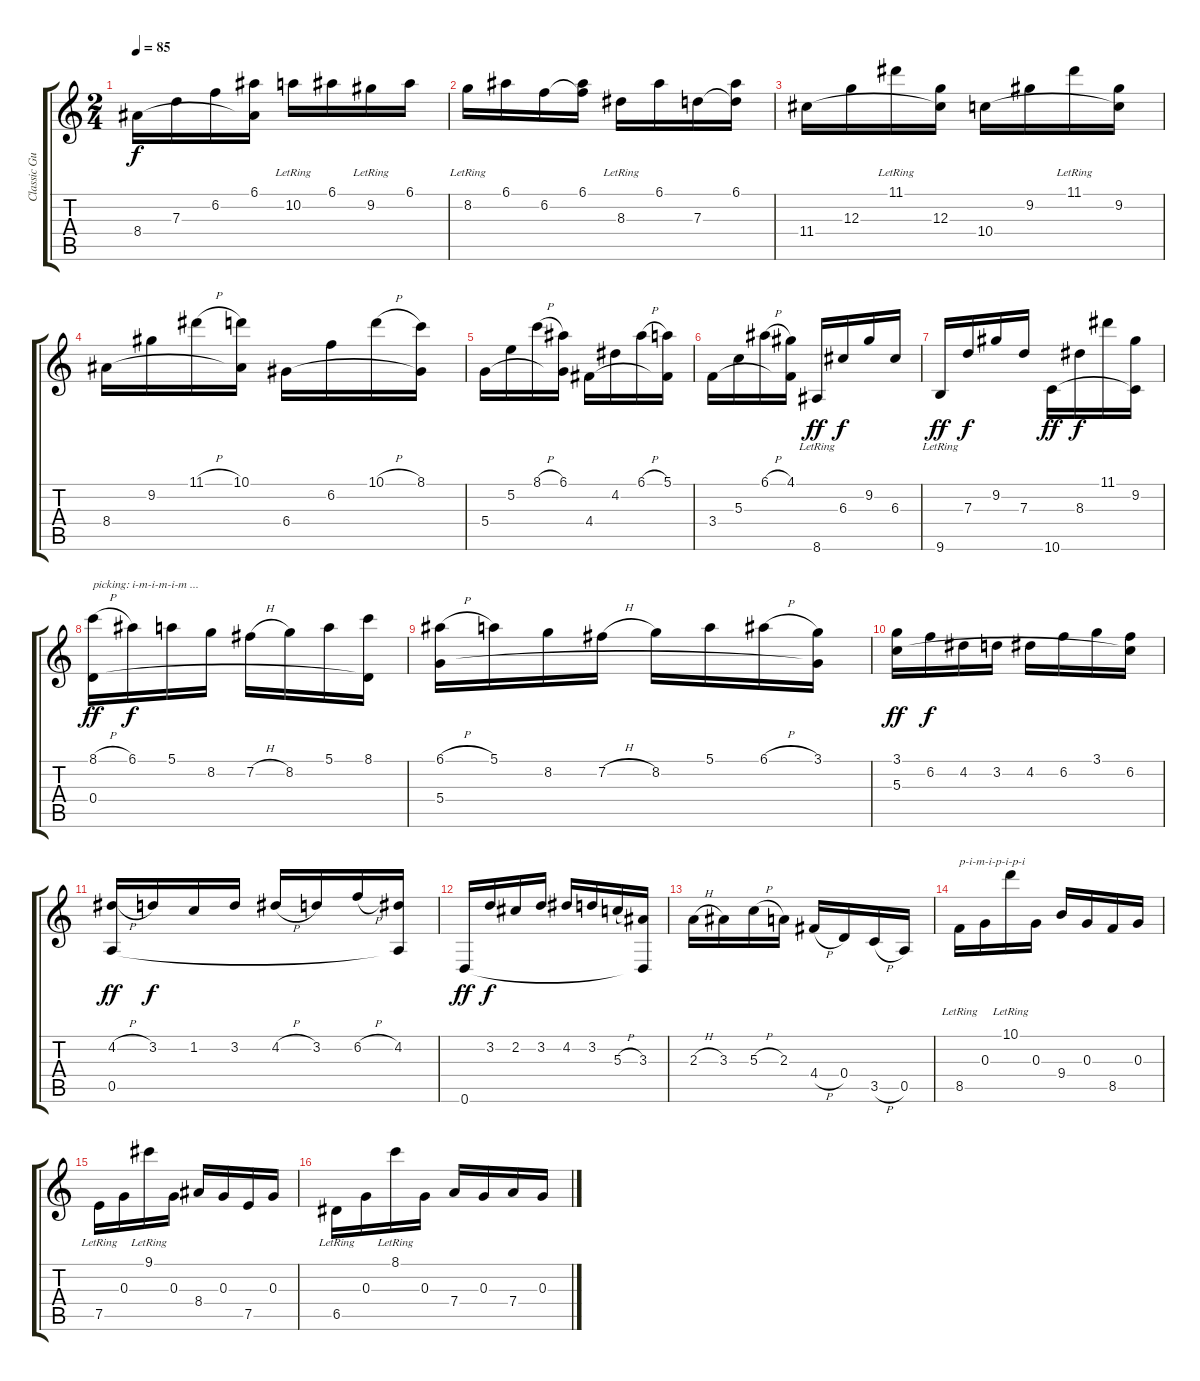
\track ("Classic Guitar" "Classic Gu") {instrument acousticguitarnylon}
\staff {score tabs}
\tuning (E4 B3 G3 D3 A2 D2) {hide}
\ts (2 4)
\tempo 85
\clef g2
\ks c
8.4.16{dy f} 7.3.16 6.2.16 (6.1 8.4{t}).16 10.2{lr}.16 6.1.16 9.2{lr}.16 6.1.16 |
8.2{lr}.16 6.1.16 6.2.16 (6.1 6.2{t}).16 8.3{lr}.16 6.1.16 7.3.16 (6.1 7.3{t}).16 |
11.4.16 12.3.16 11.1{lr}.16 (12.3 11.4{t}).16 10.4.16 9.2.16 11.1{lr}.16 (9.2 10.4{t}).16 |
8.4.16 9.2.16 11.1{h}.16 (10.1 8.4{t}).16 6.4.16 6.2.16 10.1{h}.16 (8.1 6.4{t}).16 |
5.4.16 5.2.16 8.1{h}.16 (6.1 5.4{t}).16 4.4.16 4.2.16 6.1{h}.16 (5.1 4.4{t}).16 |
3.4.16 5.3.16 6.1{h}.16 (4.1 3.4{t}).16 8.6{lr}.16{dy ff} 6.3.16{dy f} 9.2.16 6.3.16 |
9.6{lr}.16{dy ff} 7.3.16{dy f} 9.2.16 7.3.16 10.6.16{dy ff} 8.3.16{dy f} 11.1.16 (9.2 10.6{t}).16 |
(8.1{h} 0.4).16{txt "picking: i-m-i-m-i-m ..." dy ff} 6.1.16{dy f} 5.1.16 8.2.16 7.2{h}.16 8.2.16 5.1.16 (8.1 0.4{t}).16 |
(6.1{h} 5.4).16 5.1.16 8.2.16 7.2{h}.16 8.2.16 5.1.16 6.1{h}.16 (3.1 5.4{t}).16 |
(3.1 5.3).16{dy ff} 6.2.16{dy f} 4.2.16 3.2.16 4.2.16 6.2.16 3.1.16 (6.2 5.3{t}).16 |
(4.2{h} 0.5).16{dy ff} 3.2.16{dy f} 1.2.16 3.2.16 4.2{h}.16 3.2.16 6.2{h}.16 (4.2 0.5{t}).16 |
0.6.16{dy ff} 3.2.16{dy f} 2.2.16 3.2.16 4.2.16 3.2.16 5.3{h}.16 (3.3 0.6{t}).16 |
2.3{h}.16 3.3.16 5.3{h}.16 2.3.16 4.4{h}.16 0.4.16 3.5{h}.16 0.5.16 |
8.5{lr}.16{txt "p-i-m-i-p-i-p-i"} 0.3.16 10.1{lr}.16 0.3.16 9.4.16 0.3.16 8.5.16 0.3.16 |
7.5{lr}.16 0.3.16 9.1{lr}.16 0.3.16 8.4.16 0.3.16 7.5.16 0.3.16 |
6.5{lr}.16 0.3.16 8.1{lr}.16 0.3.16 7.4.16 0.3.16 7.4.16 0.3.16
